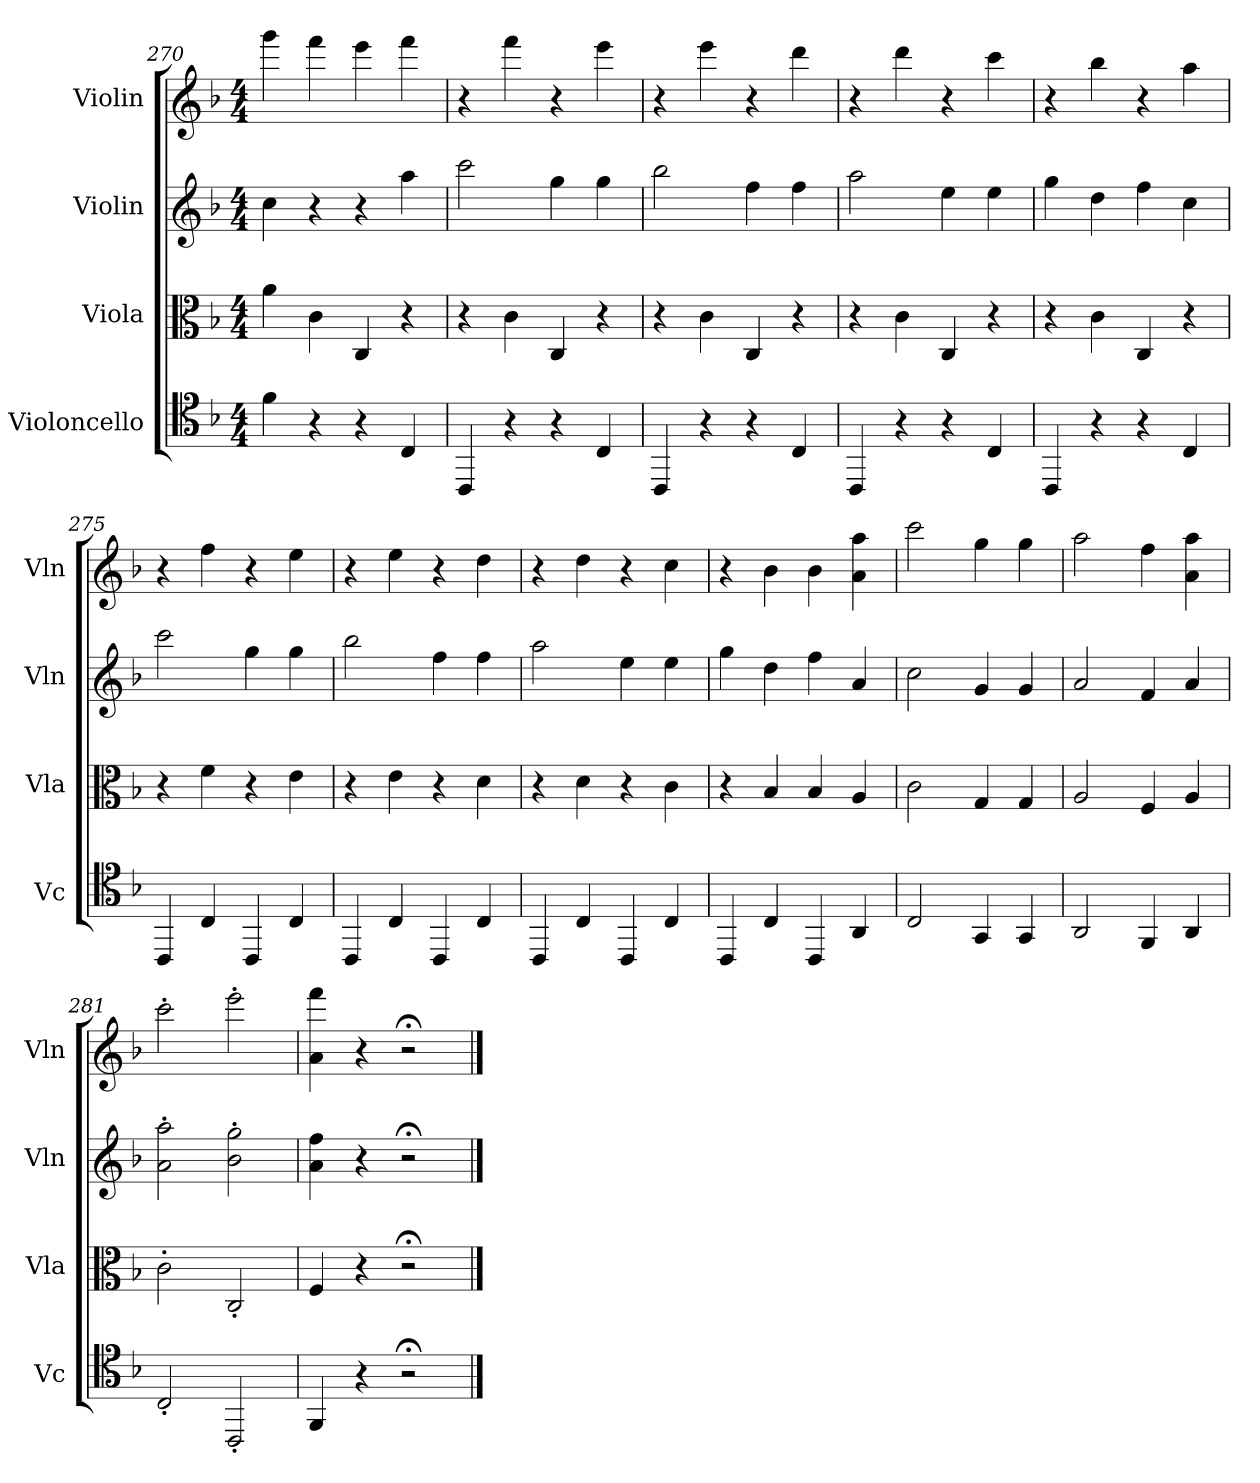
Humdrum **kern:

**kern	**kern	**kern	**kern
*part4	*part3	*part2	*part1
*staff4	*staff3	*staff2	*staff1
*I"Violoncello	*I"Viola	*I"Violin	*I"Violin
*I'Vc	*I'Vla	*I'Vln	*I'Vln
*clefC4	*clefC3	*clefG2	*clefG2
*k[b-]	*k[b-]	*k[b-]	*k[b-]
*M4/4	*M4/4	*M4/4	*M4/4
=270	=270	=270	=270
4f\	4a\	4cc\	4ggg\
4r	4c\	4r	4fff\
4r	4C/	4r	4eee\
4C/	4r	4aa\	4fff\
=271	=271	=271	=271
4CC/	4r	2ccc\	4r
4r	4c\	.	4fff\
4r	4C/	4gg\	4r
4C/	4r	4gg\	4eee\
=272	=272	=272	=272
4CC/	4r	2bb-\	4r
4r	4c\	.	4eee\
4r	4C/	4ff\	4r
4C/	4r	4ff\	4ddd\
=273	=273	=273	=273
4CC/	4r	2aa\	4r
4r	4c\	.	4ddd\
4r	4C/	4ee\	4r
4C/	4r	4ee\	4ccc\
=274	=274	=274	=274
4CC/	4r	4gg\	4r
4r	4c\	4dd\	4bb-\
4r	4C/	4ff\	4r
4C/	4r	4cc\	4aa\
=275	=275	=275	=275
4CC/	4r	2ccc\	4r
4C/	4f\	.	4ff\
4CC/	4r	4gg\	4r
4C/	4e\	4gg\	4ee\
=276	=276	=276	=276
4CC/	4r	2bb-\	4r
4C/	4e\	.	4ee\
4CC/	4r	4ff\	4r
4C/	4d\	4ff\	4dd\
=277	=277	=277	=277
4CC/	4r	2aa\	4r
4C/	4d\	.	4dd\
4CC/	4r	4ee\	4r
4C/	4c\	4ee\	4cc\
=278	=278	=278	=278
4CC/	4r	4gg\	4r
4C/	4B-/	4dd\	4b-\
4CC/	4B-/	4ff\	4b-\
4AA/	4A/	4a/	4a\ 4aa\
=279	=279	=279	=279
2C/	2c\	2cc\	2ccc\
4GG/	4G/	4g/	4gg\
4GG/	4G/	4g/	4gg\
=280	=280	=280	=280
2AA/	2A/	2a/	2aa\
4FF/	4F/	4f/	4ff\
4AA/	4A/	4a/	4a\ 4aa\
=281	=281	=281	=281
2C'/	2c'\	2a'\ 2aa'\	2ccc'\
2CC'/	2C'/	2b-'\ 2gg'\	2eee'\
=282	=282	=282	=282
4FF/	4F/	4a\ 4ff\	4a\ 4fff\
4r	4r	4r	4r
2r;<	2r;<	2r;<	2r;<
==	==	==	==
*-	*-	*-	*-
